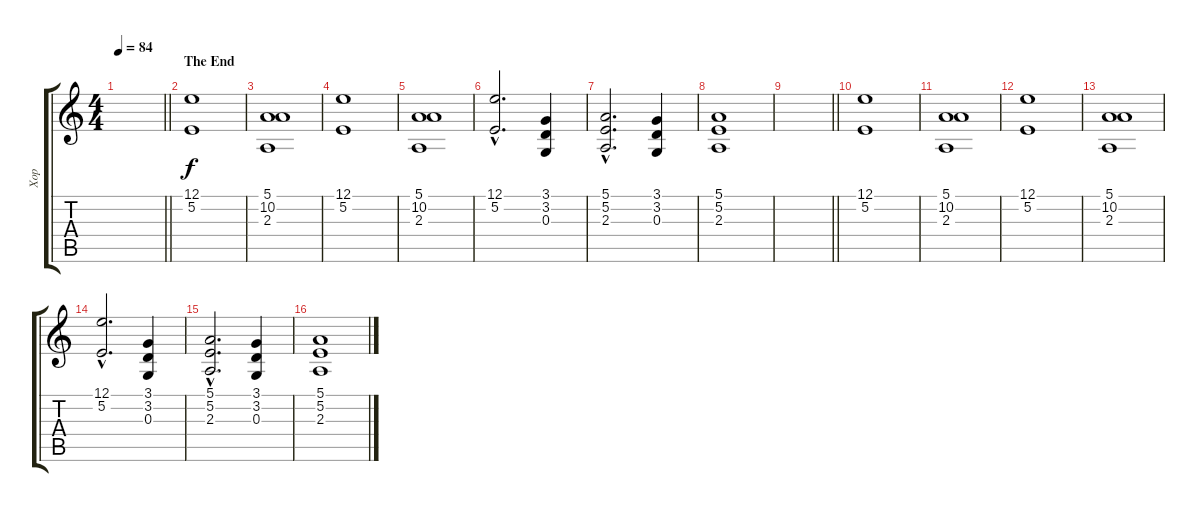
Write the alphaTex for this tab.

\track ("Хор" "Хор") {instrument choiraahs}
\staff {score tabs}
\tuning (E4 B3 G3 D3 A2 E2) {hide}
\ts (4 4)
\tempo 84
\clef g2
\barLineRight lightlight
\ks c
|
\section ("" "The End")
(12.1 5.2).1 |
(5.1 10.2 2.3).1 |
(12.1 5.2).1 |
(5.1 10.2 2.3).1 |
(12.1{hac} 5.2{hac}).2{d} (3.1 3.2 0.3).4 |
(5.1{hac} 5.2{hac} 2.3{hac}).2{d} (3.1 3.2 0.3).4 |
(5.1 5.2 2.3).1 |
\barLineRight lightlight
|
(12.1 5.2).1 |
(5.1 10.2 2.3).1 |
(12.1 5.2).1 |
(5.1 10.2 2.3).1 |
(12.1{hac} 5.2{hac}).2{d} (3.1 3.2 0.3).4 |
(5.1{hac} 5.2{hac} 2.3{hac}).2{d} (3.1 3.2 0.3).4 |
(5.1 5.2 2.3).1
